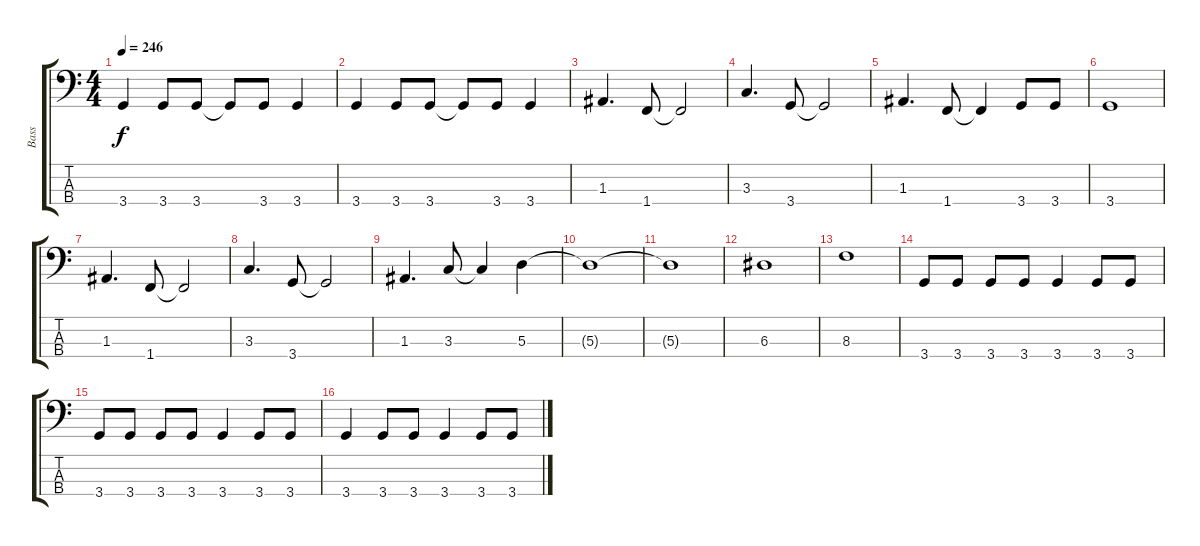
\track ("Bass" "Bass") {instrument electricbassfinger}
\staff {score tabs}
\tuning (G2 D2 A1 E1) {hide}
\ts (4 4)
\tempo 246
\clef f4
\ks c
3.4.4{dy f} 3.4.8 3.4.8 3.4{t}.8 3.4.8 3.4.4 |
3.4.4 3.4.8 3.4.8 3.4{t}.8 3.4.8 3.4.4 |
1.3.4{d} 1.4.8 1.4{t}.2 |
3.3.4{d} 3.4.8 3.4{t}.2 |
1.3.4{d} 1.4.8 1.4{t}.4 3.4.8 3.4.8 |
3.4.1 |
1.3.4{d} 1.4.8 1.4{t}.2 |
3.3.4{d} 3.4.8 3.4{t}.2 |
1.3.4{d} 3.3.8 3.3{t}.4 5.3.4 |
5.3{t}.1 |
5.3{t}.1 |
6.3.1 |
8.3.1 |
3.4.8 3.4.8 3.4.8 3.4.8 3.4.4 3.4.8 3.4.8 |
3.4.8 3.4.8 3.4.8 3.4.8 3.4.4 3.4.8 3.4.8 |
3.4.4 3.4.8 3.4.8 3.4.4 3.4.8 3.4.8
